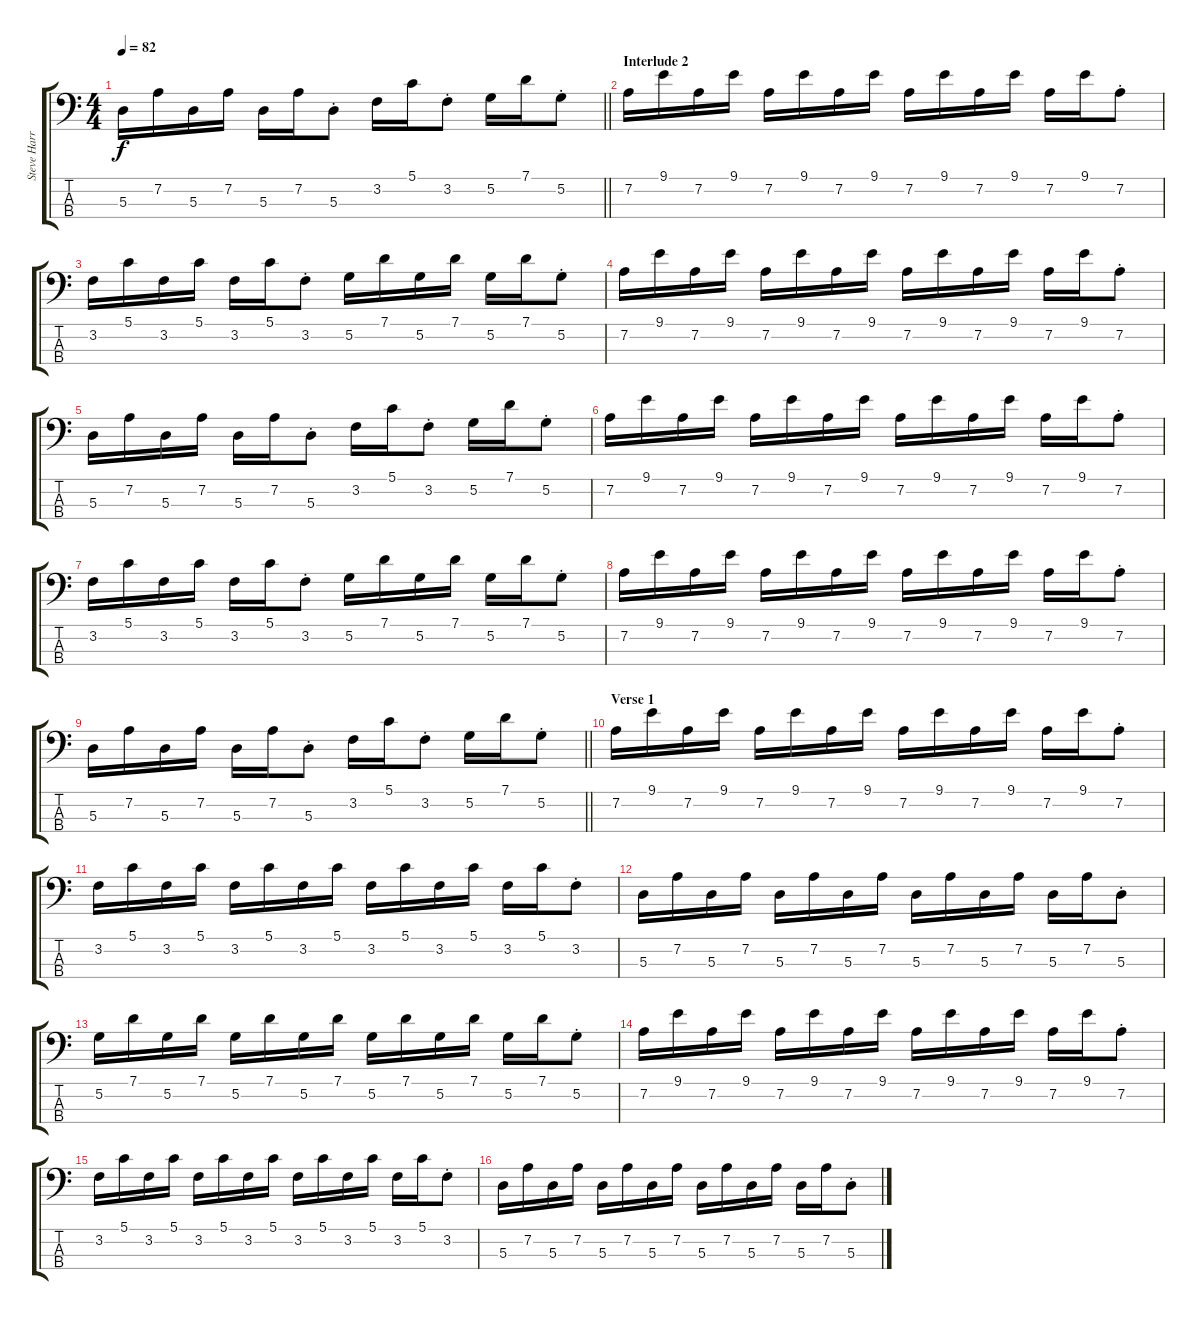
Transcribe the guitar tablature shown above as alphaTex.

\track ("Steve Harris" "Steve Harr") {instrument electricbassfinger}
\staff {score tabs}
\tuning (G2 D2 A1 E1) {hide}
\ts (4 4)
\tempo 82
\clef f4
\barLineRight lightlight
\ks c
5.3.16{dy f} 7.2.16 5.3.16 7.2.16 5.3.16 7.2.16 5.3{st}.8 3.2.16 5.1.16 3.2{st}.8 5.2.16 7.1.16 5.2{st}.8 |
\section ("" "Interlude 2")
7.2.16 9.1.16 7.2.16 9.1.16 7.2.16 9.1.16 7.2.16 9.1.16 7.2.16 9.1.16 7.2.16 9.1.16 7.2.16 9.1.16 7.2{st}.8 |
3.2.16 5.1.16 3.2.16 5.1.16 3.2.16 5.1.16 3.2{st}.8 5.2.16 7.1.16 5.2.16 7.1.16 5.2.16 7.1.16 5.2{st}.8 |
7.2.16 9.1.16 7.2.16 9.1.16 7.2.16 9.1.16 7.2.16 9.1.16 7.2.16 9.1.16 7.2.16 9.1.16 7.2.16 9.1.16 7.2{st}.8 |
5.3.16 7.2.16 5.3.16 7.2.16 5.3.16 7.2.16 5.3{st}.8 3.2.16 5.1.16 3.2{st}.8 5.2.16 7.1.16 5.2{st}.8 |
7.2.16 9.1.16 7.2.16 9.1.16 7.2.16 9.1.16 7.2.16 9.1.16 7.2.16 9.1.16 7.2.16 9.1.16 7.2.16 9.1.16 7.2{st}.8 |
3.2.16 5.1.16 3.2.16 5.1.16 3.2.16 5.1.16 3.2{st}.8 5.2.16 7.1.16 5.2.16 7.1.16 5.2.16 7.1.16 5.2{st}.8 |
7.2.16 9.1.16 7.2.16 9.1.16 7.2.16 9.1.16 7.2.16 9.1.16 7.2.16 9.1.16 7.2.16 9.1.16 7.2.16 9.1.16 7.2{st}.8 |
\barLineRight lightlight
5.3.16 7.2.16 5.3.16 7.2.16 5.3.16 7.2.16 5.3{st}.8 3.2.16 5.1.16 3.2{st}.8 5.2.16 7.1.16 5.2{st}.8 |
\section ("" "Verse 1")
7.2.16 9.1.16 7.2.16 9.1.16 7.2.16 9.1.16 7.2.16 9.1.16 7.2.16 9.1.16 7.2.16 9.1.16 7.2.16 9.1.16 7.2{st}.8 |
3.2.16 5.1.16 3.2.16 5.1.16 3.2.16 5.1.16 3.2.16 5.1.16 3.2.16 5.1.16 3.2.16 5.1.16 3.2.16 5.1.16 3.2{st}.8 |
5.3.16 7.2.16 5.3.16 7.2.16 5.3.16 7.2.16 5.3.16 7.2.16 5.3.16 7.2.16 5.3.16 7.2.16 5.3.16 7.2.16 5.3{st}.8 |
5.2.16 7.1.16 5.2.16 7.1.16 5.2.16 7.1.16 5.2.16 7.1.16 5.2.16 7.1.16 5.2.16 7.1.16 5.2.16 7.1.16 5.2{st}.8 |
7.2.16 9.1.16 7.2.16 9.1.16 7.2.16 9.1.16 7.2.16 9.1.16 7.2.16 9.1.16 7.2.16 9.1.16 7.2.16 9.1.16 7.2{st}.8 |
3.2.16 5.1.16 3.2.16 5.1.16 3.2.16 5.1.16 3.2.16 5.1.16 3.2.16 5.1.16 3.2.16 5.1.16 3.2.16 5.1.16 3.2{st}.8 |
5.3.16 7.2.16 5.3.16 7.2.16 5.3.16 7.2.16 5.3.16 7.2.16 5.3.16 7.2.16 5.3.16 7.2.16 5.3.16 7.2.16 5.3{st}.8
